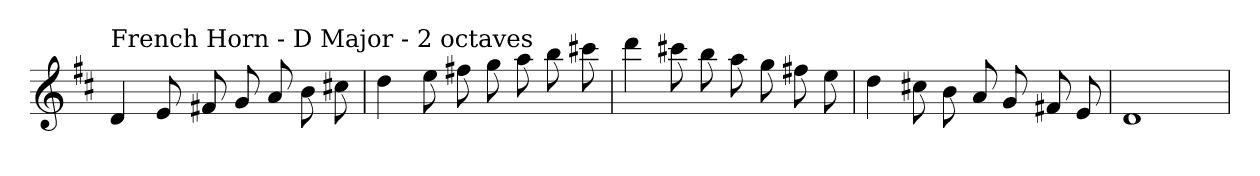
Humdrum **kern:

**kern
*part1
*staff1
*clefG2
*k[f#c#]
*D:
=
!LO:TX:a:t=French Horn - D Major - 2 octaves
4d
8e
8f#X
8g
8a
8b
8cc#X
=
4dd
8ee
8ff#X
8gg
8aa
8bb
8ccc#X
=
4ddd
8ccc#X
8bb
8aa
8gg
8ff#X
8ee
=
4dd
8cc#X
8b
8a
8g
8f#X
8e
=
1d
=
*-
